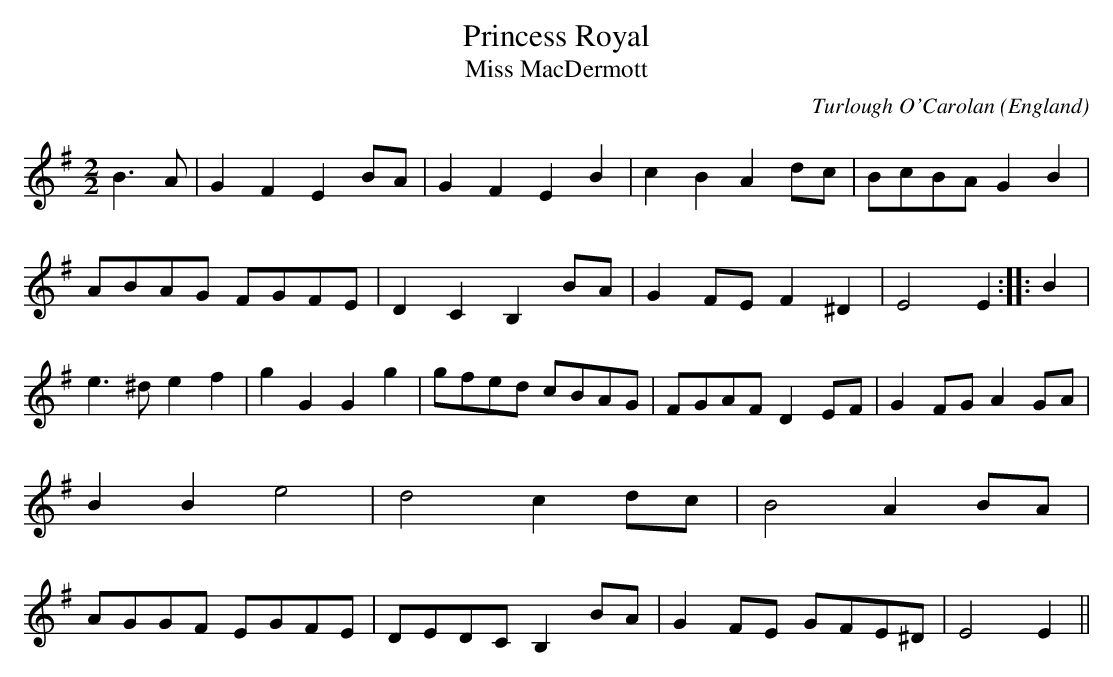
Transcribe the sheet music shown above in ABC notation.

X:1
T:Princess Royal
T:Miss MacDermott
O:England
O:Ireland
O:Scotland
M:2/2
L:1/4
C:Turlough O'Carolan
K:G
B>A |\
G F E B/A/ | GF EB | cB Ad/c/ | B/c/B/A/ GB |\
A/B/A/G/ F/G/F/E/ | DC B,B/A/ | \
GF/E/ F^D | E2E:: B | \
e>^d ef | gG Gg | \
g/f/e/d/ c/B/A/G/ | F/G/A/F/ DE/F/ |\
GF/G/ AG/A/ | BB e2 | d2 cd/c/ | B2 AB/A/ |\
A/G/G/F/ E/G/F/E/ | D/E/D/C/ B,B/A/ | \
GF/E/ G/F/E/^D/ | E2 E ||**
